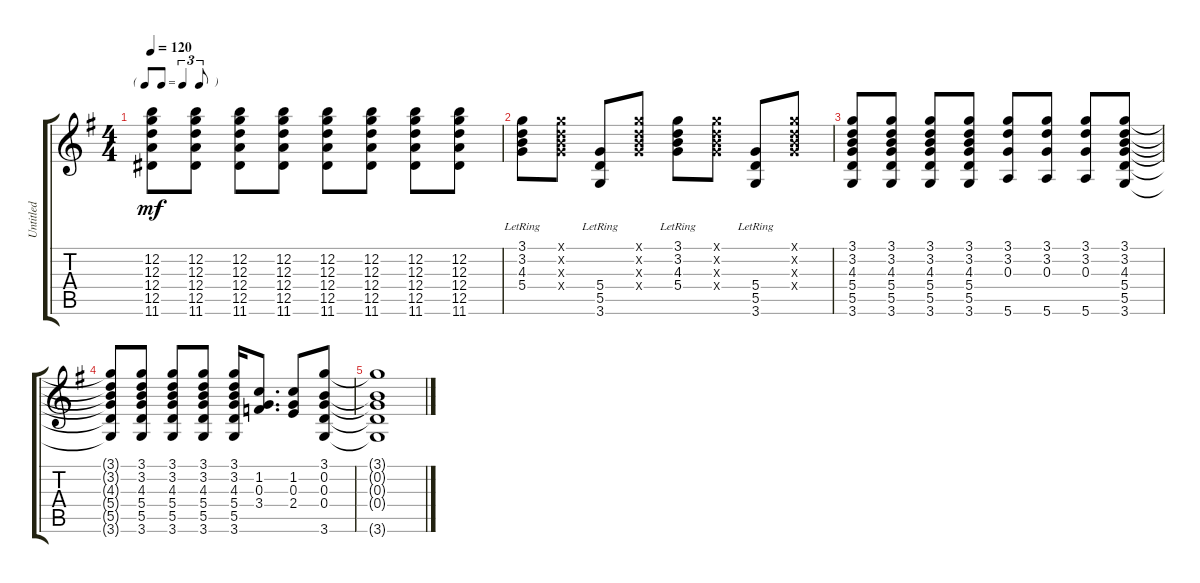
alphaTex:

\track ("Untitled" "Untitled") {instrument acousticguitarsteel}
\staff {score tabs}
\tuning (E4 B3 G3 D3 A2 E2) {hide}
\ts (4 4)
\tf triplet8th
\tempo 120
\clef g2
\ks g
(12.2{t} 12.3{t} 12.4{t} 12.5{t} 11.6{t}).8{dy mf} (12.2 12.3 12.4 12.5 11.6).8 (12.2 12.3 12.4 12.5 11.6).8 (12.2 12.3 12.4 12.5 11.6).8 (12.2 12.3 12.4 12.5 11.6).8 (12.2 12.3 12.4 12.5 11.6).8 (12.2 12.3 12.4 12.5 11.6).8 (12.2 12.3 12.4 12.5 11.6).8 |
(3.1{lr} 3.2{lr} 4.3{lr} 5.4{lr}).8 (3.1{x} 3.2{x} 4.3{x} 5.4{x}).8 (5.4{lr} 5.5{lr} 3.6{lr}).8 (3.1{x} 3.2{x} 4.3{x} 5.4{x}).8 (3.1{lr} 3.2{lr} 4.3{lr} 5.4{lr}).8 (3.1{x} 3.2{x} 4.3{x} 5.4{x}).8 (5.4{lr} 5.5{lr} 3.6{lr}).8 (3.1{x} 3.2{x} 4.3{x} 5.4{x}).8 |
(3.1 3.2 4.3 5.4 5.5 3.6).8 (3.1 3.2 4.3 5.4 5.5 3.6).8 (3.1 3.2 4.3 5.4 5.5 3.6).8 (3.1 3.2 4.3 5.4 5.5 3.6).8 (3.1 3.2 0.3 5.6).8 (3.1 3.2 0.3 5.6).8 (3.1 3.2 0.3 5.6).8 (3.1 3.2 4.3 5.4 5.5 3.6).8 |
(3.1{t} 3.2{t} 4.3{t} 5.4{t} 5.5{t} 3.6{t}).8 (3.1 3.2 4.3 5.4 5.5 3.6).8 (3.1 3.2 4.3 5.4 5.5 3.6).8 (3.1 3.2 4.3 5.4 5.5 3.6).8 (3.1 3.2 4.3 5.4 5.5 3.6).16 (1.2 0.3 3.4).8{d} (1.2 0.3 2.4).8 (3.1 0.2 0.3 0.4 3.6).8 |
(3.1{t} 0.2{t} 0.3{t} 0.4{t} 3.6{t}).1
